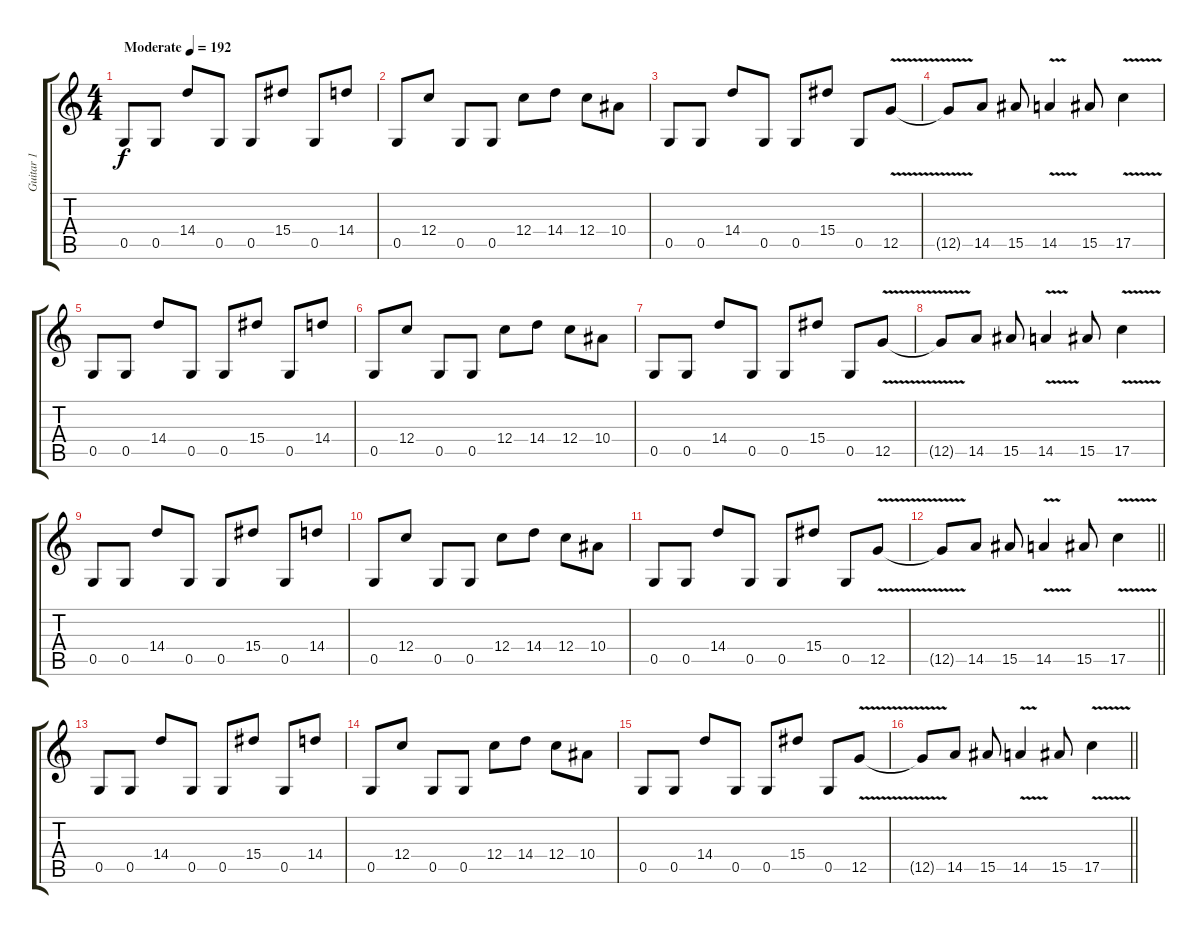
\track ("Guitar 1" "Guitar 1") {instrument distortionguitar}
\staff {score tabs}
\tuning (D4 A3 F3 C3 G2 D2) {hide}
\ts (4 4)
\section ("" "")
\tempo (192 "Moderate")
\clef g2
\ks c
0.5.8{dy f instrument distortionguitar} 0.5.8 14.4.8 0.5.8 0.5.8 15.4.8 0.5.8 14.4.8 |
0.5.8 12.4.8 0.5.8 0.5.8 12.4.8 14.4.8 12.4.8 10.4.8 |
0.5.8 0.5.8 14.4.8 0.5.8 0.5.8 15.4.8 0.5.8 12.5{v}.8 |
12.5{t}.8 14.5.8 15.5.8 14.5{v}.4 15.5.8 17.5{v}.4 |
0.5.8 0.5.8 14.4.8 0.5.8 0.5.8 15.4.8 0.5.8 14.4.8 |
0.5.8 12.4.8 0.5.8 0.5.8 12.4.8 14.4.8 12.4.8 10.4.8 |
0.5.8 0.5.8 14.4.8 0.5.8 0.5.8 15.4.8 0.5.8 12.5{v}.8 |
12.5{t}.8 14.5.8 15.5.8 14.5{v}.4 15.5.8 17.5{v}.4 |
0.5.8 0.5.8 14.4.8 0.5.8 0.5.8 15.4.8 0.5.8 14.4.8 |
0.5.8 12.4.8 0.5.8 0.5.8 12.4.8 14.4.8 12.4.8 10.4.8 |
0.5.8 0.5.8 14.4.8 0.5.8 0.5.8 15.4.8 0.5.8 12.5{v}.8 |
\barLineRight lightlight
12.5{t}.8 14.5.8 15.5.8 14.5{v}.4 15.5.8 17.5{v}.4 |
0.5.8 0.5.8 14.4.8 0.5.8 0.5.8 15.4.8 0.5.8 14.4.8 |
0.5.8 12.4.8 0.5.8 0.5.8 12.4.8 14.4.8 12.4.8 10.4.8 |
0.5.8 0.5.8 14.4.8 0.5.8 0.5.8 15.4.8 0.5.8 12.5{v}.8 |
\barLineRight lightlight
12.5{t}.8 14.5.8 15.5.8 14.5{v}.4 15.5.8 17.5{v}.4
